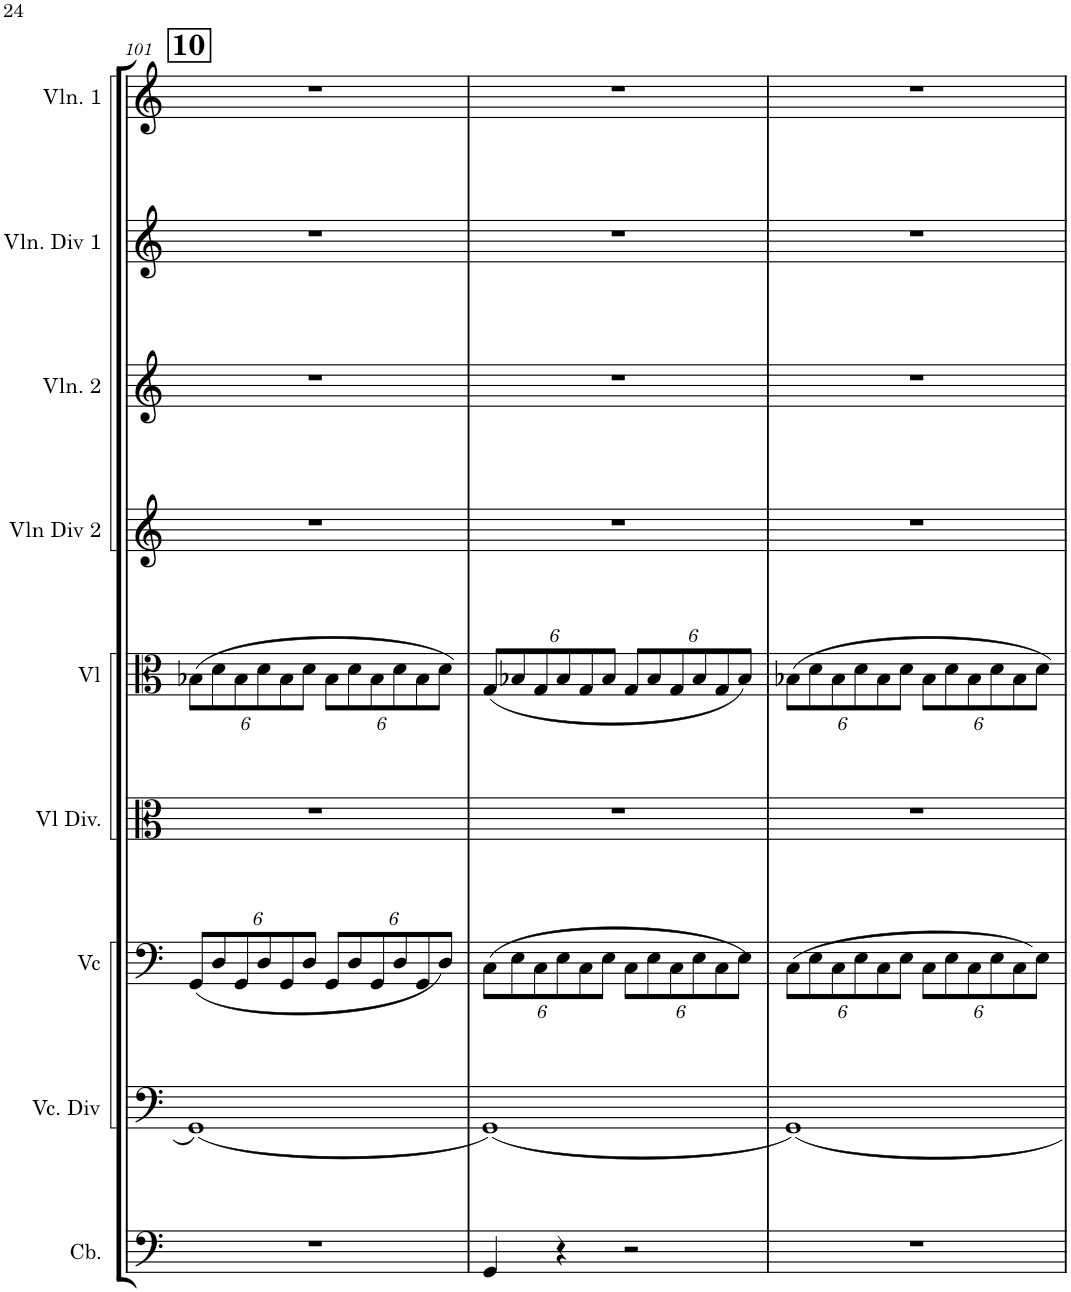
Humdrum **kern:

**kern	**kern	**kern	**kern	**kern	**kern	**kern	**kern	**kern
*part9	*part8	*part7	*part6	*part5	*part4	*part3	*part2	*part1
*staff9	*staff8	*staff7	*staff6	*staff5	*staff4	*staff3	*staff2	*staff1
*I"Contrabaixo	*I"Viloncelo. Div	*I"Violoncelo	*I"Viola Div	*I"Viola	*I"Vln Div 2	*I"Violino 2	*I"Vln Div 1	*I"Violino 1
*I'Cb.	*I'Vc. Div	*I'Vc	*I'Vl Div.	*I'Vl	*I'Vln Div 2	*I'Vln. 2	*I'Vln. Div 1	*I'Vln. 1
!!LO:PB:g=z
*clefF4	*clefF4	*clefF4	*clefC3	*clefC3	*clefG2	*clefG2	*clefG2	*clefG2
*Trd7c12	*	*	*	*	*	*	*	*
*k[]	*k[]	*k[]	*k[]	*k[]	*k[]	*k[]	*k[]	*k[]
*M2/2	*M2/2	*M2/2	*M2/2	*M2/2	*M2/2	*M2/2	*M2/2	*M2/2
*	*	*Xbrackettup	*	*Xbrackettup	*	*	*	*
!!LO:REH:place=s1:a:B:cj:fs=14:t=10
=101	=101	=101	=101	=101	=101	=101	=101	=101
1r	(1GG	(12GG/L	1r	(12B-X\L	1r	1r	1r	1r
.	.	12D/	.	12d\	.	.	.	.
.	.	12GG/	.	12B-\	.	.	.	.
.	.	12D/	.	12d\	.	.	.	.
.	.	12GG/	.	12B-\	.	.	.	.
.	.	12D/J	.	12d\J	.	.	.	.
.	.	12GG/L	.	12B-\L	.	.	.	.
.	.	12D/	.	12d\	.	.	.	.
.	.	12GG/	.	12B-\	.	.	.	.
.	.	12D/	.	12d\	.	.	.	.
.	.	12GG/)	.	12B-\	.	.	.	.
.	.	12D/J	.	12d\J)	.	.	.	.
=102	=102	=102	=102	=102	=102	=102	=102	=102
4GG/	(1GG)	(12C\L	1r	(12G/L	1r	1r	1r	1r
.	.	12E\	.	12B-X/	.	.	.	.
.	.	12C\	.	12G/	.	.	.	.
4r	.	12E\	.	12B-/	.	.	.	.
.	.	12C\	.	12G/	.	.	.	.
.	.	12E\J	.	12B-/J	.	.	.	.
2r	.	12C\L	.	12G/L	.	.	.	.
.	.	12E\	.	12B-/	.	.	.	.
.	.	12C\	.	12G/	.	.	.	.
.	.	12E\	.	12B-/	.	.	.	.
.	.	12C\	.	12G/	.	.	.	.
.	.	12E\J)	.	12B-/J)	.	.	.	.
=103	=103	=103	=103	=103	=103	=103	=103	=103
1r	1GG)	(12C\L	1r	(12B-X\L	1r	1r	1r	1r
.	.	12E\)	.	12d\	.	.	.	.
.	.	12C\	.	12B-\	.	.	.	.
.	.	12E\	.	12d\	.	.	.	.
.	.	12C\	.	12B-\	.	.	.	.
.	.	12E\J	.	12d\J	.	.	.	.
.	.	12C\L	.	12B-\L	.	.	.	.
.	.	12E\	.	12d\	.	.	.	.
.	.	12C\	.	12B-\	.	.	.	.
.	.	12E\	.	12d\	.	.	.	.
.	.	12C\	.	12B-\	.	.	.	.
.	.	12E\J	.	12d\J)	.	.	.	.
=	=	=	=	=	=	=	=	=
*-	*-	*-	*-	*-	*-	*-	*-	*-
